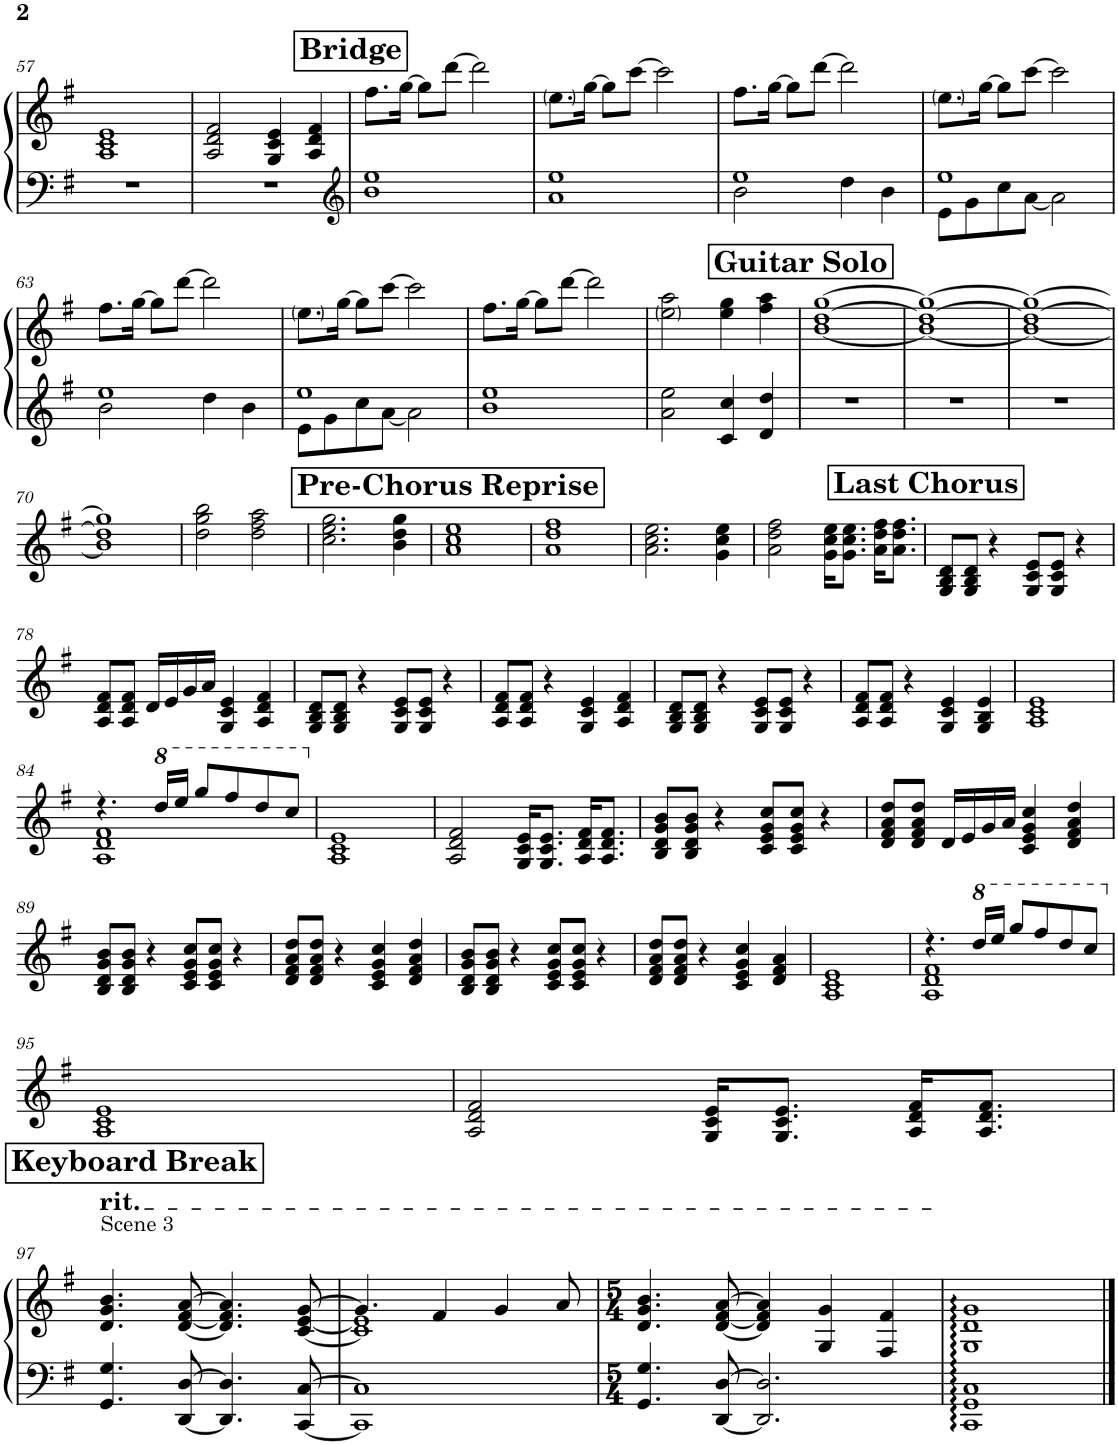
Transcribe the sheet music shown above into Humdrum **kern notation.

**kern	**kern
*part1	*part1
*staff2	*staff1
*I"Electric Piano	*
*I'El. Pno.	*
!!LO:PB:g=z
*clefF4	*clefG2
*k[f#]	*k[f#]
*M4/4	*M4/4
=57	=57
1r	1A 1c 1e
=58	=58
1r	2A/ 2d/ 2f#/
.	4G/ 4c/ 4e/
.	4A/ 4d/ 4f#/
!!LO:REH:place=s1:a:B:cj:fs=14:t=Bridge
=59	=59
*clefG2	*
1b 1ee	8.ff#\L
.	[16gg\Jk
.	8gg\L]
.	[8ddd\J
.	2ddd\]
=60	=60
1a 1ee	8.ee\L
.	[16gg\Jk
.	8gg\L]
.	[8ccc\J
.	2ccc\]
=61	=61
*^	*
1ee	2b\	8.ff#\L
.	.	[16gg\Jk
.	.	8gg\L]
.	.	[8ddd\J
.	4dd\	2ddd\]
.	4b\	.
=62	=62	=62
1ee	8e\L	8.ee\L
.	8g\	.
.	.	[16gg\Jk
.	8cc\	8gg\L]
.	[8a\J	[8ccc\J
.	2a\]	2ccc\]
!!LO:LB:g=z
=63	=63	=63
1ee	2b\	8.ff#\L
.	.	[16gg\Jk
.	.	8gg\L]
.	.	[8ddd\J
.	4dd\	2ddd\]
.	4b\	.
=64	=64	=64
1ee	8e\L	8.ee\L
.	8g\	.
.	.	[16gg\Jk
.	8cc\	8gg\L]
.	[8a\J	[8ccc\J
.	2a\]	2ccc\]
*v	*v	*
=65	=65
1b 1ee	8.ff#\L
.	[16gg\Jk
.	8gg\L]
.	[8ddd\J
.	2ddd\]
=66	=66
2a\ 2ee\	2ee\ 2aa\
4c/ 4cc/	4ee\ 4gg\
4d/ 4dd/	4ff#\ 4aa\
!!LO:REH:place=s1:a:B:cj:fs=14:t=Guitar Solo
=67	=67
1r	[1b [1dd [1gg
=68	=68
1r	1b_ 1dd_ 1gg_
=69	=69
1r	1b_ 1dd_ 1gg_
!!LO:LB:g=z
=70	=70
1r	1b] 1dd] 1gg]
=71	=71
1r	2dd\ 2gg\ 2bb\
.	2dd\ 2ff#\ 2aa\
=72	=72
1r	2.cc\ 2.ee\ 2.gg\
.	4b\ 4dd\ 4gg\
!!LO:REH:place=s1:a:B:cj:fs=14:t=Pre-Chorus Reprise
=73	=73
1r	1a 1cc 1ee
=74	=74
1r	1a 1dd 1ff#
=75	=75
1r	2.a\ 2.cc\ 2.ee\
.	4g\ 4cc\ 4ee\
=76	=76
1r	2a\ 2dd\ 2ff#\
.	16g\ 16cc\ 16ee\KL
.	8.g\ 8.cc\ 8.ee\J
.	16a\ 16dd\ 16ff#\KL
.	8.a\ 8.dd\ 8.ff#\J
!!LO:REH:place=s1:a:B:cj:fs=14:t=Last Chorus
=77	=77
1r	8G/ 8B/ 8d/L
.	8G/ 8B/ 8d/J
.	4r
.	8G/ 8c/ 8e/L
.	8G/ 8c/ 8e/J
.	4r
!!LO:LB:g=z
=78	=78
1r	8A/ 8d/ 8f#/L
.	8A/ 8d/ 8f#/J
.	16d/LL
.	16e/
.	16g/
.	16a/JJ
.	4G/ 4c/ 4e/
.	4A/ 4d/ 4f#/
=79	=79
1r	8G/ 8B/ 8d/L
.	8G/ 8B/ 8d/J
.	4r
.	8G/ 8c/ 8e/L
.	8G/ 8c/ 8e/J
.	4r
=80	=80
1r	8A/ 8d/ 8f#/L
.	8A/ 8d/ 8f#/J
.	4r
.	4G/ 4c/ 4e/
.	4A/ 4d/ 4f#/
=81	=81
1r	8G/ 8B/ 8d/L
.	8G/ 8B/ 8d/J
.	4r
.	8G/ 8c/ 8e/L
.	8G/ 8c/ 8e/J
.	4r
=82	=82
1r	8A/ 8d/ 8f#/L
.	8A/ 8d/ 8f#/J
.	4r
.	4G/ 4c/ 4e/
.	4G/ 4B/ 4e/
=83	=83
1r	1A 1c 1e
!!LO:LB:g=z
=84	=84
*	*^
1r	4.r	1A 1d 1f#
*	*8va	*
.	16ddd/LL	.
.	16eee/JJ	.
.	8ggg/L	.
.	8fff#/	.
.	8ddd/	.
.	8ccc/J	.
*	*v	*v
=85	=85
*	*X8va
1r	1A 1c 1e
=86	=86
1r	2A/ 2d/ 2f#/
.	16G/ 16c/ 16e/KL
.	8.G/ 8.c/ 8.e/J
.	16A/ 16d/ 16f#/KL
.	8.A/ 8.d/ 8.f#/J
=87	=87
1r	8B/ 8d/ 8g/ 8b/L
.	8B/ 8d/ 8g/ 8b/J
.	4r
.	8c/ 8e/ 8g/ 8cc/L
.	8c/ 8e/ 8g/ 8cc/J
.	4r
=88	=88
1r	8d/ 8f#/ 8a/ 8dd/L
.	8d/ 8f#/ 8a/ 8dd/J
.	16d/LL
.	16e/
.	16g/
.	16a/JJ
.	4c/ 4e/ 4g/ 4cc/
.	4d/ 4f#/ 4a/ 4dd/
!!LO:LB:g=z
=89	=89
1r	8B/ 8d/ 8g/ 8b/L
.	8B/ 8d/ 8g/ 8b/J
.	4r
.	8c/ 8e/ 8g/ 8cc/L
.	8c/ 8e/ 8g/ 8cc/J
.	4r
=90	=90
1r	8d/ 8f#/ 8a/ 8dd/L
.	8d/ 8f#/ 8a/ 8dd/J
.	4r
.	4c/ 4e/ 4g/ 4cc/
.	4d/ 4f#/ 4a/ 4dd/
=91	=91
1r	8B/ 8d/ 8g/ 8b/L
.	8B/ 8d/ 8g/ 8b/J
.	4r
.	8c/ 8e/ 8g/ 8cc/L
.	8c/ 8e/ 8g/ 8cc/J
.	4r
=92	=92
1r	8d/ 8f#/ 8a/ 8dd/L
.	8d/ 8f#/ 8a/ 8dd/J
.	4r
.	4c/ 4e/ 4g/ 4cc/
.	4d/ 4f#/ 4a/
=93	=93
1r	1A 1c 1e
=94	=94
*	*^
1r	4.r	1A 1d 1f#
*	*8va	*
.	16ddd/LL	.
.	16eee/JJ	.
.	8ggg/L	.
.	8fff#/	.
.	8ddd/	.
.	8ccc/J	.
*	*v	*v
!!LO:LB:g=z
=95	=95
*	*X8va
1r	1A 1c 1e
=96	=96
1r	2A/ 2d/ 2f#/
.	16G/ 16c/ 16e/KL
.	8.G/ 8.c/ 8.e/J
.	16A/ 16d/ 16f#/KL
.	8.A/ 8.d/ 8.f#/J
!!LO:LB:g=z
!!LO:REH:place=s1:a:B:cj:fs=14:t=Keyboard Break
=97	=97
*clefF4	*
!	!LO:TX:a:t=Scene 3
!	!LO:TX:a:t=rit.
4.GG/ 4.G/	4.d/ 4.g/ 4.b/
[8DD/ [8D/	[8d/ [8f#/ [8a/
4.DD/] 4.D/]	4.d/] 4.f#/] 4.a/]
[8CC/ [8C/	[8c/ [8e/ [8g/
=98	=98
*	*^
1CC] 1C]	4.g/]	1c] 1e]
.	4f#/	.
.	4g/	.
.	8a/	.
*	*v	*v
=99	=99
*M5/4	*M5/4
4.GG/ 4.G/	4.d/ 4.g/ 4.b/
[8DD/ [8D/	[8d/ [8f#/ [8a/
2.DD/] 2.D/]	4d/] 4f#/] 4a/]
.	4G/ 4g/
.	4F#/ 4f#/
=100	=100
1CC:: 1GG:: 1C::	1G:: 1d:: 1g::
==	==
*-	*-
